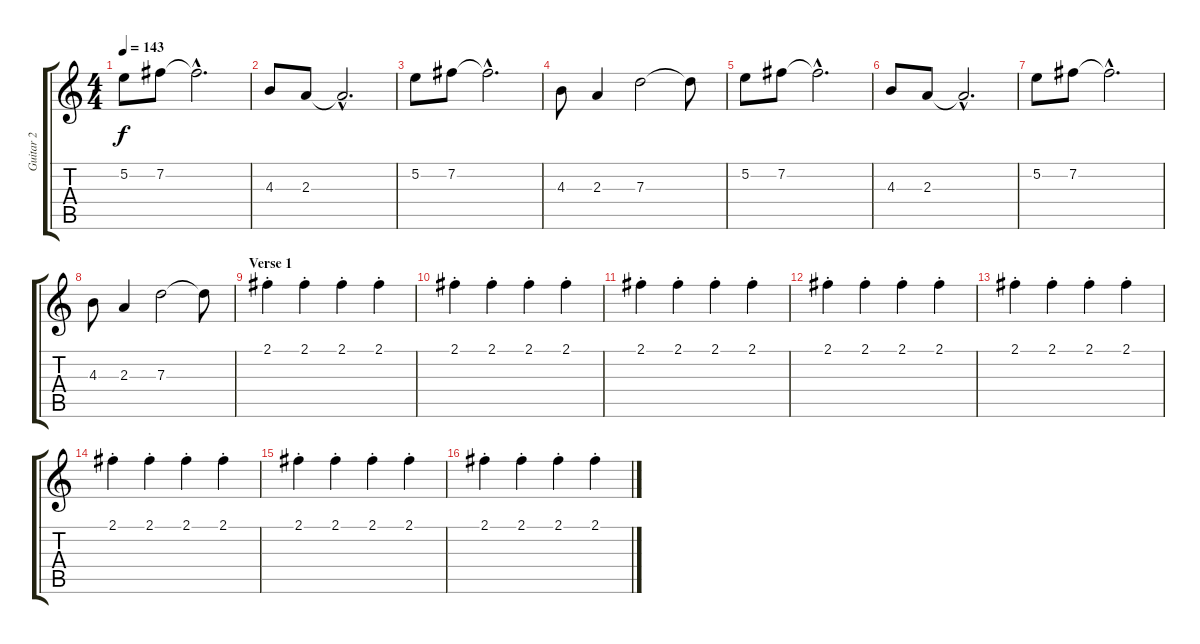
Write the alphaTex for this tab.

\track ("Guitar 2" "Guitar 2") {instrument distortionguitar}
\staff {score tabs}
\tuning (E4 B3 G3 D3 A2 D2) {hide}
\ts (4 4)
\tempo 143
\clef g2
\ks c
5.2.8{dy f instrument distortionguitar} 7.2.8 7.2{hac t}.2{d} |
4.3.8 2.3.8 2.3{hac t}.2{d} |
5.2.8 7.2.8 7.2{hac t}.2{d} |
4.3.8 2.3.4 7.3.2 7.3{t}.8 |
5.2.8 7.2.8 7.2{hac t}.2{d} |
4.3.8 2.3.8 2.3{hac t}.2{d} |
5.2.8 7.2.8 7.2{hac t}.2{d} |
4.3.8 2.3.4 7.3.2 7.3{t}.8 |
\section ("" "Verse 1")
2.1{st}.4{volume 10 instrument electricguitarjazz} 2.1{st}.4 2.1{st}.4 2.1{st}.4 |
2.1{st}.4{instrument electricguitarjazz} 2.1{st}.4 2.1{st}.4 2.1{st}.4 |
2.1{st}.4{instrument electricguitarjazz} 2.1{st}.4 2.1{st}.4 2.1{st}.4 |
2.1{st}.4{instrument electricguitarjazz} 2.1{st}.4 2.1{st}.4 2.1{st}.4 |
2.1{st}.4{volume 10 instrument electricguitarjazz} 2.1{st}.4 2.1{st}.4 2.1{st}.4 |
2.1{st}.4{instrument electricguitarjazz} 2.1{st}.4 2.1{st}.4 2.1{st}.4 |
2.1{st}.4{instrument electricguitarjazz} 2.1{st}.4 2.1{st}.4 2.1{st}.4 |
2.1{st}.4{instrument electricguitarjazz} 2.1{st}.4 2.1{st}.4 2.1{st}.4
